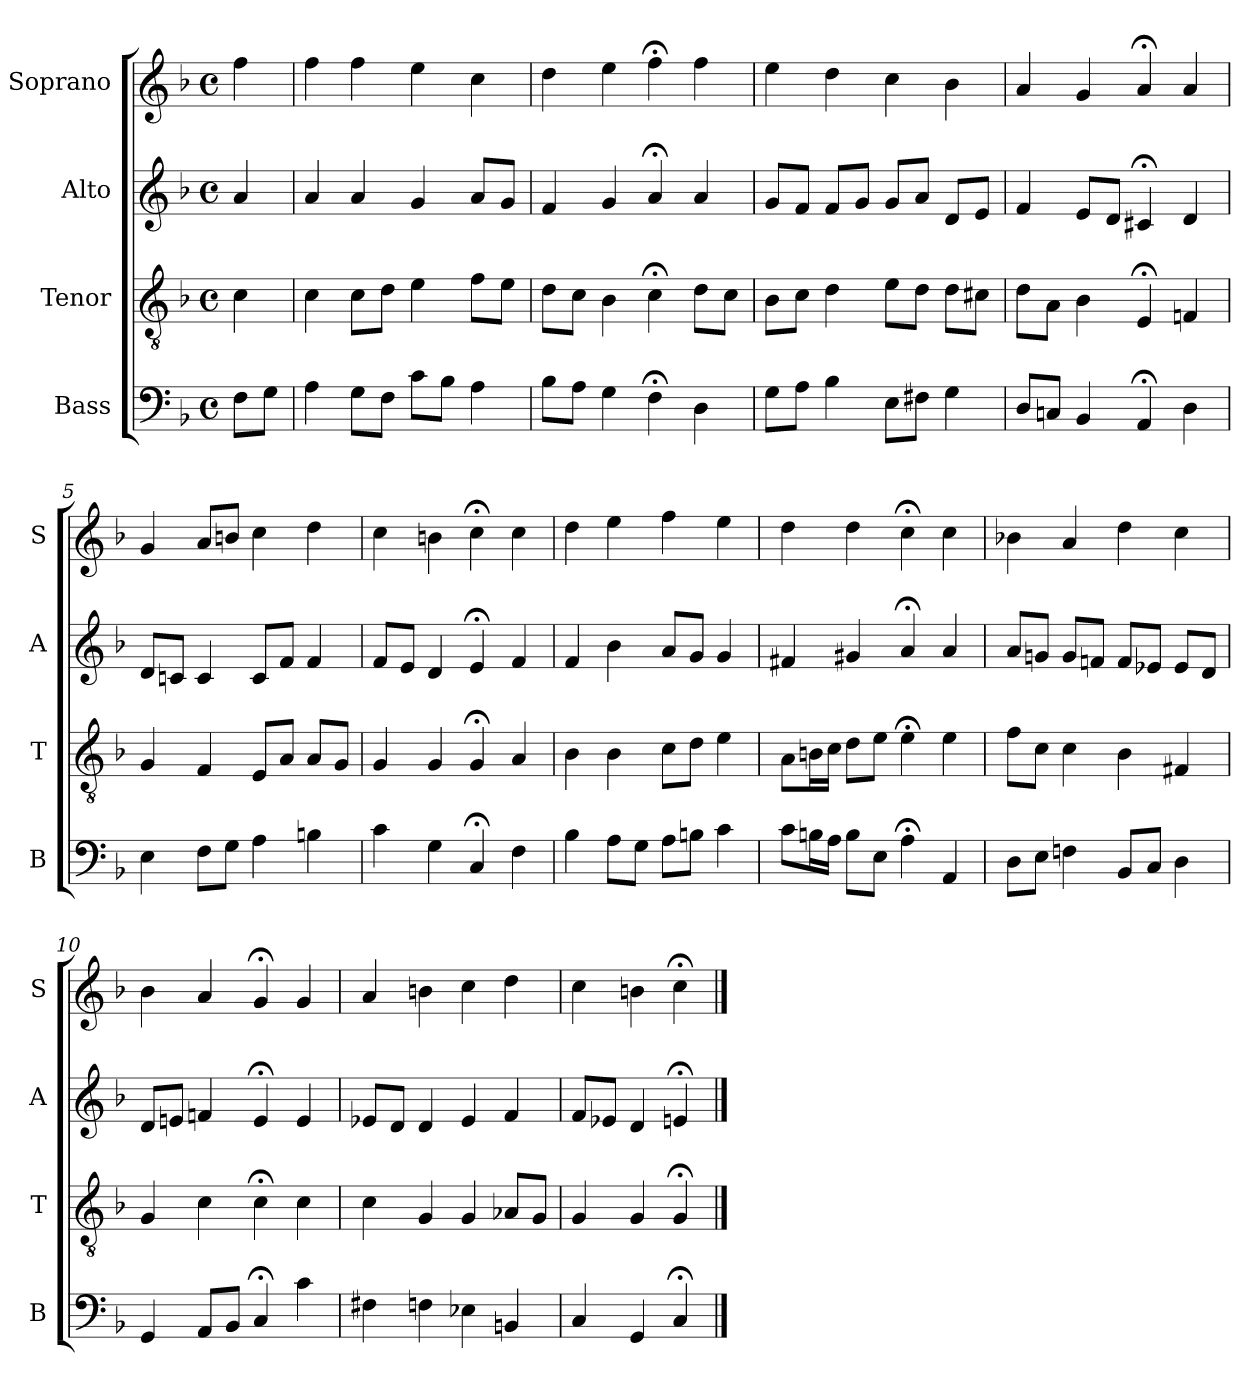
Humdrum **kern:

**kern	**kern	**kern	**kern
*part4	*part3	*part2	*part1
*staff4	*staff3	*staff2	*staff1
*I"Bass	*I"Tenor	*I"Alto	*I"Soprano
*I'B	*I'T	*I'A	*I'S
*clefF4	*clefGv2	*clefG2	*clefG2
*k[b-]	*k[b-]	*k[b-]	*k[b-]
*C:mix	*C:mix	*C:mix	*C:mix
*M4/4	*M4/4	*M4/4	*M4/4
*met(c)	*met(c)	*met(c)	*met(c)
*MM100	*MM100	*MM100	*MM100
=	=	=	=
8FL	4c	4a	4ff
8GJ	.	.	.
=1	=1	=1	=1
4A	4c	4a	4ff
8GL	8cL	4a	4ff
8FJ	8dJ	.	.
8cL	4e	4g	4ee
8B-J	.	.	.
4A	8fL	8aL	4cc
.	8eJ	8gJ	.
=2	=2	=2	=2
8B-L	8dL	4f	4dd
8AJ	8cJ	.	.
4G	4B-	4g	4ee
4F;<	4c;<	4a;<	4ff;<
4D	8dL	4a	4ff
.	8cJ	.	.
=3	=3	=3	=3
8GL	8B-L	8gL	4ee
8AJ	8cJ	8fJ	.
4B-	4d	8fL	4dd
.	.	8gJ	.
8EL	8eL	8gL	4cc
8F#XJ	8dJ	8aJ	.
4G	8dL	8dL	4b-
.	8c#XJ	8eJ	.
=4	=4	=4	=4
8DL	8dL	4f	4a
8CnJ	8AJ	.	.
4BB-	4B-	8eL	4g
.	.	8dJ	.
4AA;<	4E;<	4c#X;<	4a;<
4D	4Fn	4d	4a
=5	=5	=5	=5
4E	4G	8dL	4g
.	.	8cnJ	.
8FL	4F	4c	8aL
8GJ	.	.	8bnJ
4A	8EL	8cL	4cc
.	8AJ	8fJ	.
4Bn	8AL	4f	4dd
.	8GJ	.	.
=6	=6	=6	=6
4c	4G	8fL	4cc
.	.	8eJ	.
4G	4G	4d	4bn
4C;<	4G;<	4e;<	4cc;<
4F	4A	4f	4cc
=7	=7	=7	=7
4B-	4B-	4f	4dd
8AL	4B-	4b-	4ee
8GJ	.	.	.
8AL	8cL	8aL	4ff
8BnJ	8dJ	8gJ	.
4c	4e	4g	4ee
=8	=8	=8	=8
8cL	8AL	4f#X	4dd
16BnL	16BnL	.	.
16AJJ	16cJJ	.	.
8BL	8dL	4g#X	4dd
8EJ	8eJ	.	.
4A;<	4e;<	4a;<	4cc;<
4AA	4e	4a	4cc
=9	=9	=9	=9
8DL	8fL	8aL	4b-X
8EJ	8cJ	8gnJ	.
4Fn	4c	8gL	4a
.	.	8fnJ	.
8BB-L	4B-	8fL	4dd
8CJ	.	8e-XJ	.
4D	4F#X	8e-L	4cc
.	.	8dJ	.
=10	=10	=10	=10
4GG	4G	8dL	4b-
.	.	8enJ	.
8AAL	4c	4fn	4a
8BB-J	.	.	.
4C;<	4c;<	4e;<	4g;<
4c	4c	4e	4g
=11	=11	=11	=11
4F#X	4c	8e-XL	4a
.	.	8dJ	.
4Fni	4Gi	4di	4bni
4E-X	4G	4e-	4cc
4BBn	8A-XL	4f	4dd
.	8GJ	.	.
=12	=12	=12	=12
4C	4G	8fL	4cc
.	.	8e-XJ	.
4GG	4G	4d	4bn
4C;<	4G;<	4en;<	4cc;<
==	==	==	==
*-	*-	*-	*-
